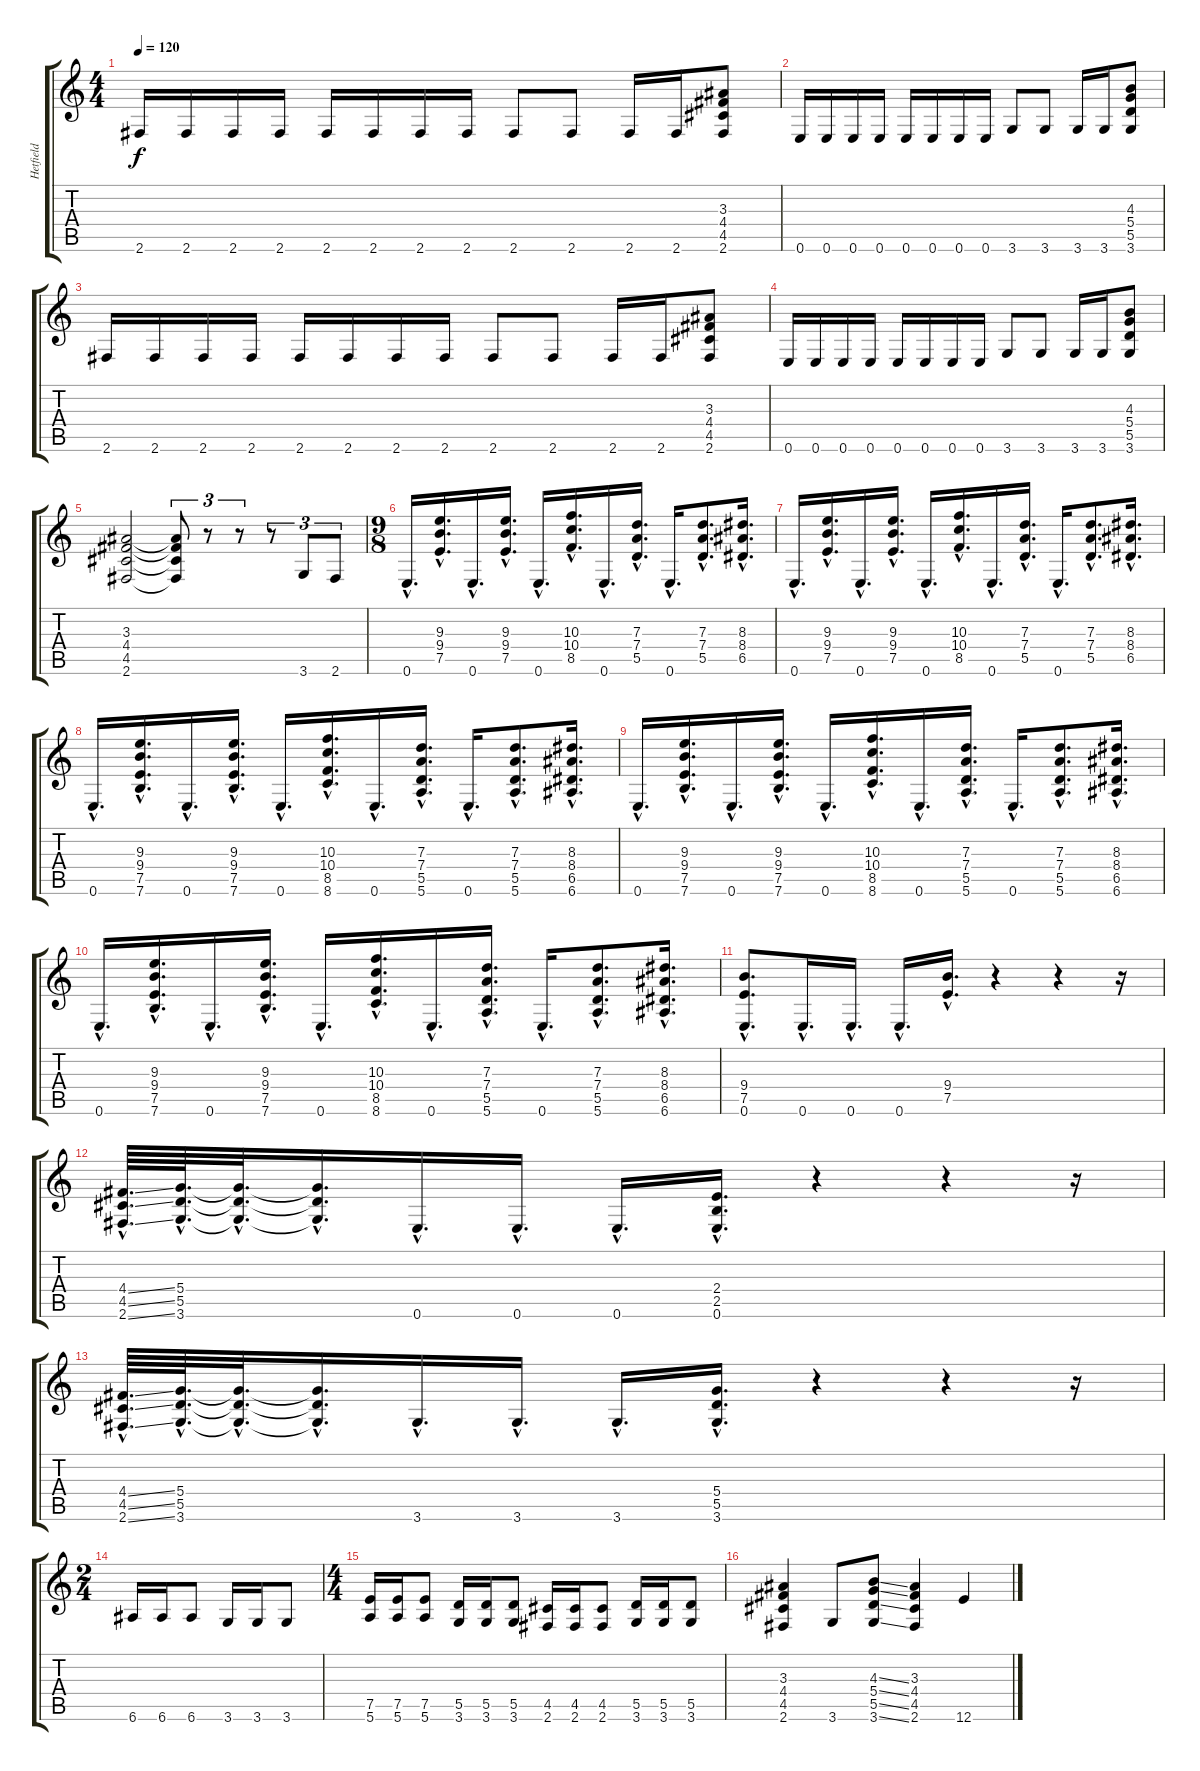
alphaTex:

\track ("Hetfield" "Hetfield") {instrument distortionguitar}
\staff {score tabs}
\tuning (E4 B3 G3 D3 A2 E2) {hide}
\ts (4 4)
\tempo 120
\clef g2
\ks c
2.6.16{dy f} 2.6.16 2.6.16 2.6.16 2.6.16 2.6.16 2.6.16 2.6.16 2.6.8 2.6.8 2.6.16 2.6.16 (3.3 4.4 4.5 2.6).8 |
0.6.16 0.6.16 0.6.16 0.6.16 0.6.16 0.6.16 0.6.16 0.6.16 3.6.8 3.6.8 3.6.16 3.6.16 (4.3 5.4 5.5 3.6).8 |
2.6.16 2.6.16 2.6.16 2.6.16 2.6.16 2.6.16 2.6.16 2.6.16 2.6.8 2.6.8 2.6.16 2.6.16 (3.3 4.4 4.5 2.6).8 |
0.6.16 0.6.16 0.6.16 0.6.16 0.6.16 0.6.16 0.6.16 0.6.16 3.6.8 3.6.8 3.6.16 3.6.16 (4.3 5.4 5.5 3.6).8 |
(3.3 4.4 4.5 2.6).2 (3.3{t} 4.4{t} 4.5{t} 2.6{t}).8{tu (3 2)} r.8{tu (3 2)} r.8{tu (3 2)} r.8{tu (3 2)} 3.6.8{tu (3 2)} 2.6.8{tu (3 2)} |
\ts (9 8)
0.6{hac}.16{d} (9.3{hac} 9.4{hac} 7.5{hac}).16{d} 0.6{hac}.16{d} (9.3{hac} 9.4{hac} 7.5{hac}).16{d} 0.6{hac}.16{d} (10.3{hac} 10.4{hac} 8.5{hac}).16{d} 0.6{hac}.16{d} (7.3{hac} 7.4{hac} 5.5{hac}).16{d} 0.6{hac}.16{d} (7.3{hac} 7.4{hac} 5.5{hac}).8{d} (8.3{hac} 8.4{hac} 6.5{hac}).16{d} |
0.6{hac}.16{d} (9.3{hac} 9.4{hac} 7.5{hac}).16{d} 0.6{hac}.16{d} (9.3{hac} 9.4{hac} 7.5{hac}).16{d} 0.6{hac}.16{d} (10.3{hac} 10.4{hac} 8.5{hac}).16{d} 0.6{hac}.16{d} (7.3{hac} 7.4{hac} 5.5{hac}).16{d} 0.6{hac}.16{d} (7.3{hac} 7.4{hac} 5.5{hac}).8{d} (8.3{hac} 8.4{hac} 6.5{hac}).16{d} |
0.6{hac}.16{d} (9.3{hac} 9.4{hac} 7.5{hac} 7.6{hac}).16{d} 0.6{hac}.16{d} (9.3{hac} 9.4{hac} 7.5{hac} 7.6{hac}).16{d} 0.6{hac}.16{d} (10.3{hac} 10.4{hac} 8.5{hac} 8.6{hac}).16{d} 0.6{hac}.16{d} (7.3{hac} 7.4{hac} 5.5{hac} 5.6{hac}).16{d} 0.6{hac}.16{d} (7.3{hac} 7.4{hac} 5.5{hac} 5.6{hac}).8{d} (8.3{hac} 8.4{hac} 6.5{hac} 6.6{hac}).16{d} |
0.6{hac}.16{d} (9.3{hac} 9.4{hac} 7.5{hac} 7.6{hac}).16{d} 0.6{hac}.16{d} (9.3{hac} 9.4{hac} 7.5{hac} 7.6{hac}).16{d} 0.6{hac}.16{d} (10.3{hac} 10.4{hac} 8.5{hac} 8.6{hac}).16{d} 0.6{hac}.16{d} (7.3{hac} 7.4{hac} 5.5{hac} 5.6{hac}).16{d} 0.6{hac}.16{d} (7.3{hac} 7.4{hac} 5.5{hac} 5.6{hac}).8{d} (8.3{hac} 8.4{hac} 6.5{hac} 6.6{hac}).16{d} |
0.6{hac}.16{d} (9.3{hac} 9.4{hac} 7.5{hac} 7.6{hac}).16{d} 0.6{hac}.16{d} (9.3{hac} 9.4{hac} 7.5{hac} 7.6{hac}).16{d} 0.6{hac}.16{d} (10.3{hac} 10.4{hac} 8.5{hac} 8.6{hac}).16{d} 0.6{hac}.16{d} (7.3{hac} 7.4{hac} 5.5{hac} 5.6{hac}).16{d} 0.6{hac}.16{d} (7.3{hac} 7.4{hac} 5.5{hac} 5.6{hac}).8{d} (8.3{hac} 8.4{hac} 6.5{hac} 6.6{hac}).16{d} |
(9.4{hac} 7.5{hac} 0.6{hac}).8{d} 0.6{hac}.16{d} 0.6{hac}.16{d} 0.6{hac}.16{d} (9.4{hac} 7.5{hac}).16{d} r.4 r.4 r.16 |
(4.4{ss hac} 4.5{ss hac} 2.6{ss hac}).64{d} (5.4{hac} 5.5{hac} 3.6{hac}).64{d} (5.4{hac t} 5.5{hac t} 3.6{hac t}).32{d} (5.4{hac t} 5.5{hac t} 3.6{hac t}).16{d} 0.6{hac}.16{d} 0.6{hac}.16{d} 0.6{hac}.16{d} (2.4{hac} 2.5{hac} 0.6{hac}).16{d} r.4 r.4 r.16 |
(4.4{ss hac} 4.5{ss hac} 2.6{ss hac}).64{d} (5.4{hac} 5.5{hac} 3.6{hac}).64{d} (5.4{hac t} 5.5{hac t} 3.6{hac t}).32{d} (5.4{hac t} 5.5{hac t} 3.6{hac t}).16{d} 3.6{hac}.16{d} 3.6{hac}.16{d} 3.6{hac}.16{d} (5.4{hac} 5.5{hac} 3.6{hac}).16{d} r.4 r.4 r.16 |
\ts (2 4)
6.6.16 6.6.16 6.6.8 3.6.16 3.6.16 3.6.8 |
\ts (4 4)
(7.5 5.6).16 (7.5 5.6).16 (7.5 5.6).8 (5.5 3.6).16 (5.5 3.6).16 (5.5 3.6).8 (4.5 2.6).16 (4.5 2.6).16 (4.5 2.6).8 (5.5 3.6).16 (5.5 3.6).16 (5.5 3.6).8 |
(3.3 4.4 4.5 2.6).4 3.6.8 (4.3{ss} 5.4{ss} 5.5{ss} 3.6{ss}).8 (3.3 4.4 4.5 2.6).4 12.6{ss}.4
